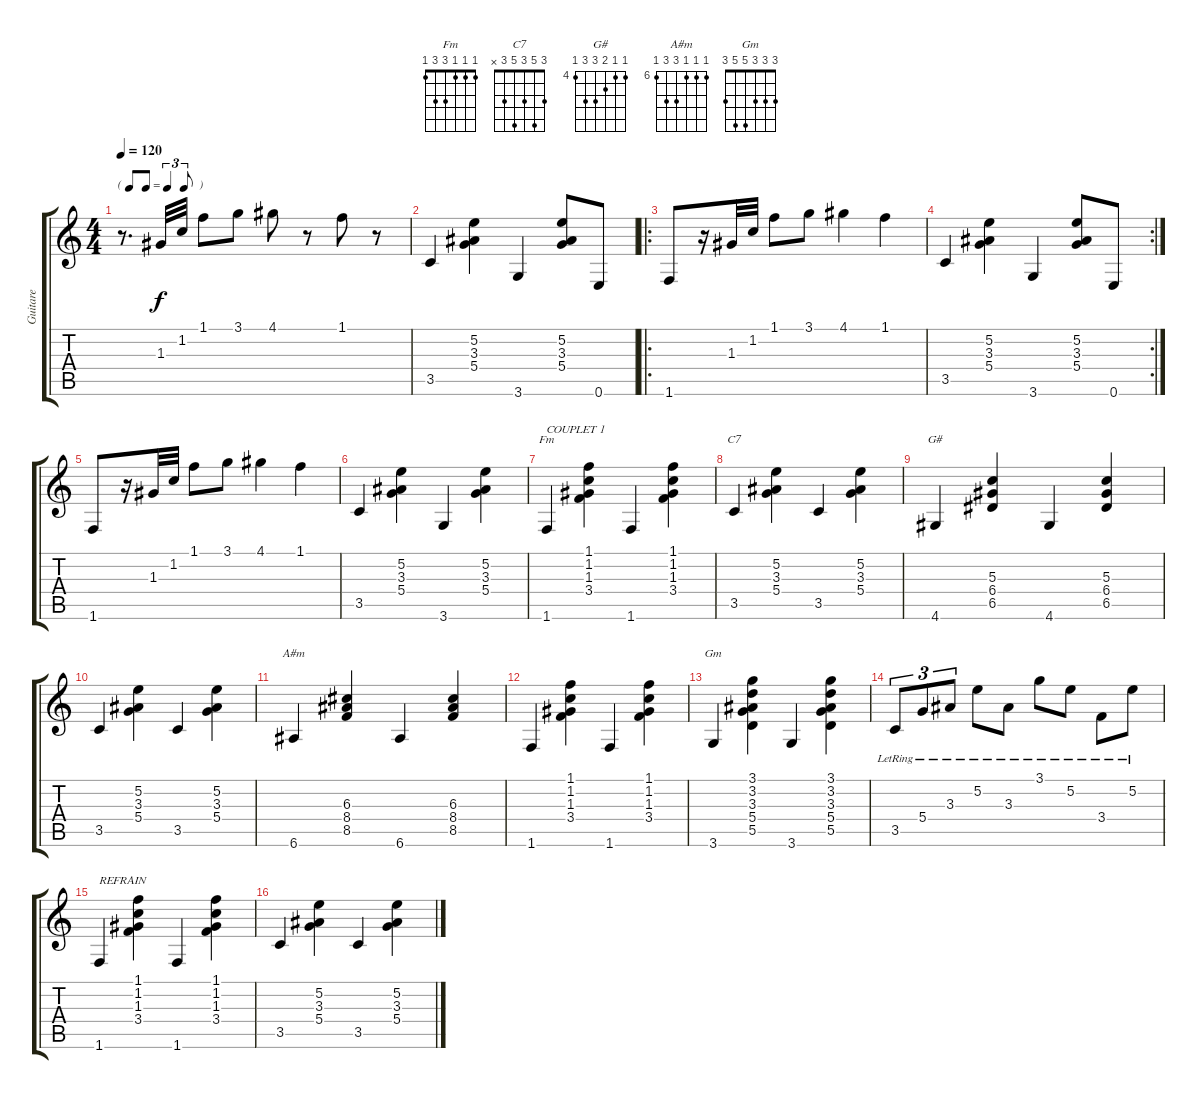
\track ("Guitare" "Guitare") {instrument acousticguitarsteel}
\staff {score tabs}
\tuning (E4 B3 G3 D3 A2 E2) {hide}
\chord ("Fm" 1 1 1 3 3 1)
\chord ("C7" 3 5 3 5 3 x)
\chord ("G#" 4 4 5 6 6 4) {firstfret 4}
\chord ("A#m" 6 6 6 8 8 6) {firstfret 6}
\chord ("Gm" 3 3 3 5 5 3)
\ts (4 4)
\tf triplet8th
\tempo 120
\clef g2
\ks c
r.8{d dy f instrument acousticguitarsteel} 1.3.32 1.2.32 1.1.8 3.1.8 4.1.8 r.8 1.1.8 r.8 |
3.5.4 (5.2 3.3 5.4).4 3.6.4 (5.2 3.3 5.4).8 0.6.8 |
\ro
1.6.8 r.16 1.3.32 1.2.32 1.1.8 3.1.8 4.1.4 1.1.4 |
\rc 2
3.5.4 (5.2 3.3 5.4).4 3.6.4 (5.2 3.3 5.4).8 0.6.8 |
1.6.8 r.16 1.3.32 1.2.32 1.1.8 3.1.8 4.1.4 1.1.4 |
3.5.4 (5.2 3.3 5.4).4 3.6.4 (5.2 3.3 5.4).4 |
1.6.4{ch "Fm" txt "COUPLET 1"} (1.1 1.2 1.3 3.4).4 1.6.4 (1.1 1.2 1.3 3.4).4 |
3.5.4{ch "C7"} (5.2 3.3 5.4).4 3.5.4 (5.2 3.3 5.4).4 |
4.6.4{ch "G#"} (5.3 6.4 6.5).4 4.6.4 (5.3 6.4 6.5).4 |
3.5.4 (5.2 3.3 5.4).4 3.5.4 (5.2 3.3 5.4).4 |
6.6.4{ch "A#m"} (6.3 8.4 8.5).4 6.6.4 (6.3 8.4 8.5).4 |
1.6.4 (1.1 1.2 1.3 3.4).4 1.6.4 (1.1 1.2 1.3 3.4).4 |
3.6.4{ch "Gm"} (3.1 3.2 3.3 5.4 5.5).4 3.6.4 (3.1 3.2 3.3 5.4 5.5).4 |
3.5{lr}.8{tu (3 2)} 5.4{lr}.8{tu (3 2)} 3.3{lr}.8{tu (3 2)} 5.2{lr}.8 3.3{lr}.8 3.1{lr}.8 5.2{lr}.8 3.4{lr}.8 5.2{lr}.8 |
1.6.4{txt "REFRAIN"} (1.1 1.2 1.3 3.4).4 1.6.4 (1.1 1.2 1.3 3.4).4 |
3.5.4 (5.2 3.3 5.4).4 3.5.4 (5.2 3.3 5.4).4
